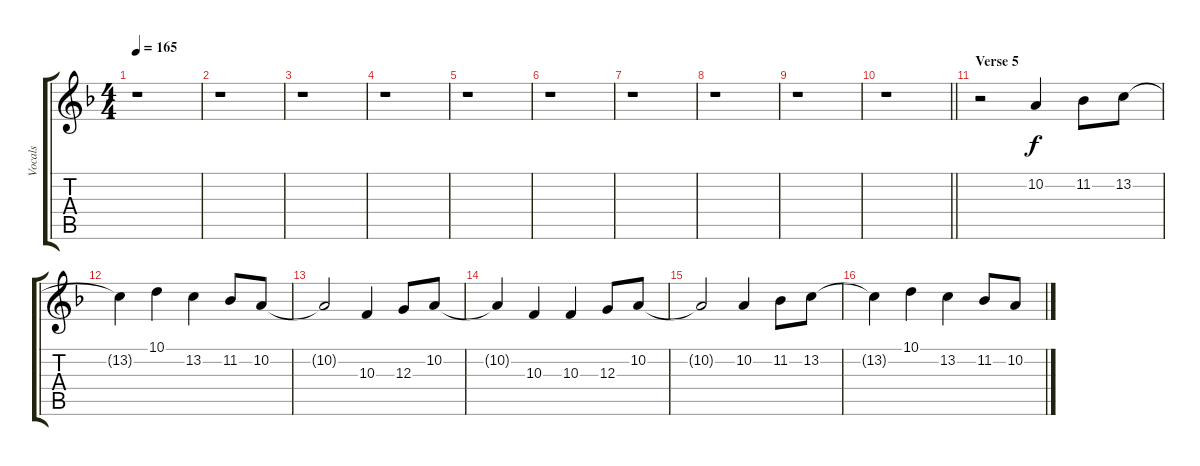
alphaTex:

\track ("Vocals" "Vocals") {instrument lead1square}
\staff {score tabs}
\tuning (E4 B3 G3 D3 A2 E2) {hide}
\ts (4 4)
\tempo 165
\clef g2
\ks f
r.1{dy f} |
r.1 |
r.1 |
r.1 |
r.1 |
r.1 |
r.1 |
r.1 |
r.1 |
\barLineRight lightlight
r.1 |
\section ("" "Verse 5")
r.2 10.2.4 11.2.8 13.2.8 |
13.2{t}.4 10.1.4 13.2.4 11.2.8 10.2.8 |
10.2{t}.2 10.3.4 12.3.8 10.2.8 |
10.2{t}.4 10.3.4 10.3.4 12.3.8 10.2.8 |
10.2{t}.2 10.2.4 11.2.8 13.2.8 |
13.2{t}.4 10.1.4 13.2.4 11.2.8 10.2.8
